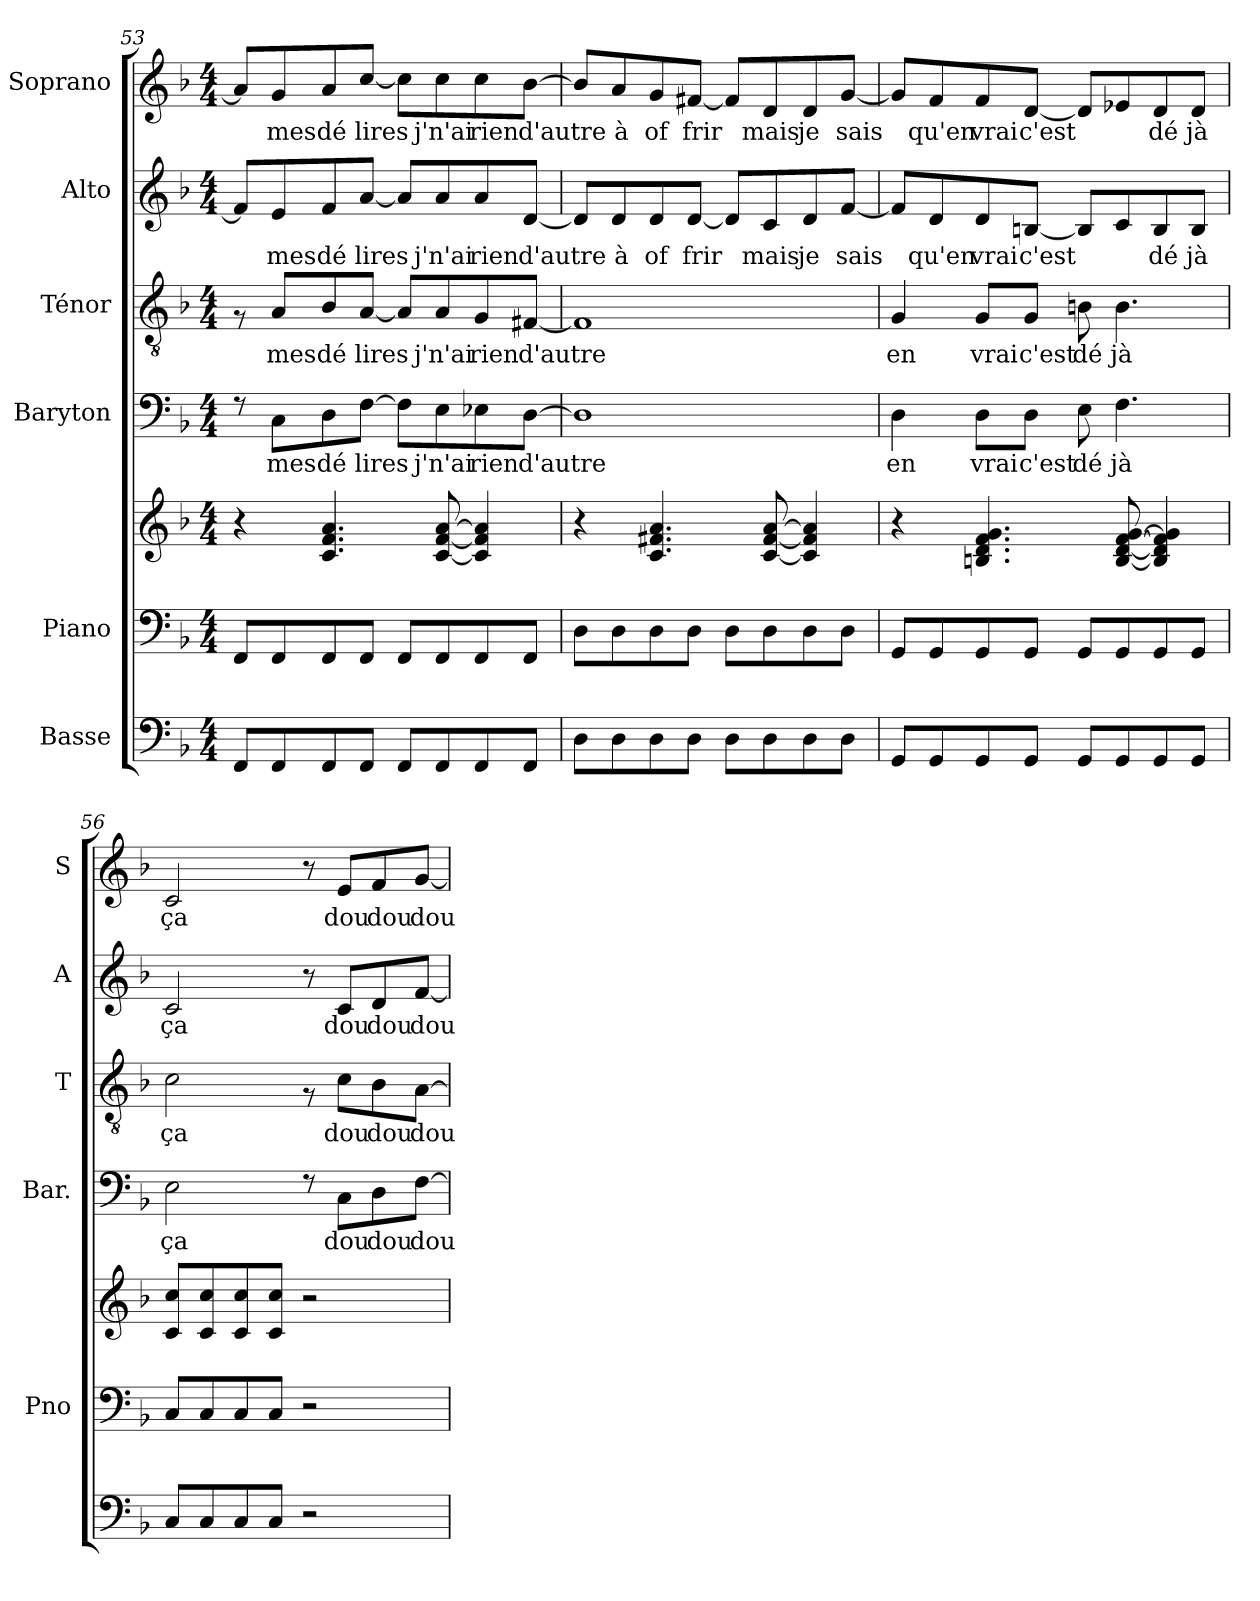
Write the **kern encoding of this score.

**kern	**kern	**kern	**kern	**text	**kern	**text	**kern	**text	**kern	**text
*part6	*part5	*part5	*part4	*part4	*part3	*part3	*part2	*part2	*part1	*part1
*staff7	*staff6	*staff5	*staff4	*staff4	*staff3	*staff3	*staff2	*staff2	*staff1	*staff1
*I"Basse	*I"Piano	*	*I"Baryton	*	*I"Ténor	*	*I"Alto	*	*I"Soprano	*
*	*I'Pno	*	*I'Bar.	*	*I'T	*	*I'A	*	*I'S	*
!!LO:LB:g=z
*clefF4	*clefF4	*clefG2	*clefF4	*	*clefGv2	*	*clefG2	*	*clefG2	*
*ITrd7c12	*	*	*	*	*	*	*	*	*	*
*k[b-]	*k[b-]	*k[b-]	*k[b-]	*	*k[b-]	*	*k[b-]	*	*k[b-]	*
*F:	*F:	*F:	*F:	*	*F:	*	*F:	*	*F:	*
*M4/4	*M4/4	*M4/4	*M4/4	*	*M4/4	*	*M4/4	*	*M4/4	*
=53	=53	=53	=53	=53	=53	=53	=53	=53	=53	=53
8FFF/L	8FF/L	4r	8rF	.	8rF	.	8f/L]	.	8a/L]	.
!	!	!	!	!LO:LY:b:rj	!	!	!	!	!	!
!	!	!	!	!	!	!LO:LY:b	!	!	!	!
!	!	!	!	!	!	!	!	!LO:LY:b	!	!
!	!	!	!	!	!	!	!	!	!	!LO:LY:b
8FFF/	8FF/	.	8C\L	mes	8A/L	mes	8e/	mes	8g/	mes
!	!	!	!	!LO:LY:b:rj	!	!	!	!	!	!
!	!	!	!	!	!	!LO:LY:b	!	!	!	!
!	!	!	!	!	!	!	!	!LO:LY:b	!	!
!	!	!	!	!	!	!	!	!	!	!LO:LY:b
8FFF/	8FF/	4.c/ 4.f/ 4.a/	8D\	dé	8B-/	dé	8f/	dé	8a/	dé
!	!	!	!	!LO:LY:b:rj	!	!	!	!	!	!
!	!	!	!	!	!	!LO:LY:b	!	!	!	!
!	!	!	!	!	!	!	!	!LO:LY:b	!	!
!	!	!	!	!	!	!	!	!	!	!LO:LY:b
8FFF/J	8FF/J	.	[<8F\J	lires	[<8A/J	lires	[<8a/J	lires	[<8cc/J	lires
8FFF/L	8FF/L	.	8F\L]	.	8A/L]	.	8a/L]	.	8cc\L]	.
!	!	!	!	!LO:LY:b:rj	!	!	!	!	!	!
!	!	!	!	!	!	!LO:LY:b	!	!	!	!
!	!	!	!	!	!	!	!	!LO:LY:b	!	!
!	!	!	!	!	!	!	!	!	!	!LO:LY:b
8FFF/	8FF/	[8c/ [8f/ [8a/	8E\	j'n'ai	8A/	j'n'ai	8a/	j'n'ai	8cc\	j'n'ai
!	!	!	!	!LO:LY:b:rj	!	!	!	!	!	!
!	!	!	!	!	!	!LO:LY:b	!	!	!	!
!	!	!	!	!	!	!	!	!LO:LY:b	!	!
!	!	!	!	!	!	!	!	!	!	!LO:LY:b
8FFF/	8FF/	4c/] 4f/] 4a/]	8E-X\	rien	8G/	rien	8a/	rien	8cc\	rien
!	!	!	!	!LO:LY:b:rj	!	!	!	!	!	!
!	!	!	!	!	!	!LO:LY:b	!	!	!	!
!	!	!	!	!	!	!	!	!LO:LY:b	!	!
!	!	!	!	!	!	!	!	!	!	!LO:LY:b
8FFF/J	8FF/J	.	[>8D\J	d'autre	[>8F#X/J	d'autre	[>8d/J	d'autre	[>8b-\J	d'autre
=54	=54	=54	=54	=54	=54	=54	=54	=54	=54	=54
8DD\L	8D\L	4r	1D]	.	1F#]	.	8d/L]	.	8b-/L]	.
!	!	!	!	!	!	!	!	!LO:LY:b	!	!
!	!	!	!	!	!	!	!	!	!	!LO:LY:b
8DD\	8D\	.	.	.	.	.	8d/	à	8a/	à
!	!	!	!	!	!	!	!	!LO:LY:b	!	!
!	!	!	!	!	!	!	!	!	!	!LO:LY:b
8DD\	8D\	4.c/ 4.f#X/ 4.a/	.	.	.	.	8d/	of	8g/	of
!	!	!	!	!	!	!	!	!LO:LY:b	!	!
!	!	!	!	!	!	!	!	!	!	!LO:LY:b
8DD\J	8D\J	.	.	.	.	.	[<8d/J	frir	[<8f#X/J	frir
8DD\L	8D\L	.	.	.	.	.	8d/L]	.	8f#/L]	.
!	!	!	!	!	!	!	!	!LO:LY:b	!	!
!	!	!	!	!	!	!	!	!	!	!LO:LY:b
8DD\	8D\	[8c/ [8f#/ [8a/	.	.	.	.	8c/	mais	8d/	mais
!	!	!	!	!	!	!	!	!LO:LY:b	!	!
!	!	!	!	!	!	!	!	!	!	!LO:LY:b
8DD\	8D\	4c/] 4f#/] 4a/]	.	.	.	.	8d/	je	8d/	je
!	!	!	!	!	!	!	!	!LO:LY:b	!	!
!	!	!	!	!	!	!	!	!	!	!LO:LY:b
8DD\J	8D\J	.	.	.	.	.	[<8f/J	sais	[<8g/J	sais
=55	=55	=55	=55	=55	=55	=55	=55	=55	=55	=55
!	!	!	!	!LO:LY:b:rj	!	!	!	!	!	!
!	!	!	!	!	!	!LO:LY:b	!	!	!	!
8GGG/L	8GG/L	4r	4D\	en	4G/	en	8f/L]	.	8g/L]	.
!	!	!	!	!	!	!	!	!LO:LY:b	!	!
!	!	!	!	!	!	!	!	!	!	!LO:LY:b
8GGG/	8GG/	.	.	.	.	.	8d/	qu'en	8f/	qu'en
!	!	!	!	!LO:LY:b:rj	!	!	!	!	!	!
!	!	!	!	!	!	!LO:LY:b	!	!	!	!
!	!	!	!	!	!	!	!	!LO:LY:b	!	!
!	!	!	!	!	!	!	!	!	!	!LO:LY:b
8GGG/	8GG/	4.Bn/ 4.d/ 4.f/ 4.g/	8D\L	vrai	8G/L	vrai	8d/	vrai	8f/	vrai
!	!	!	!	!LO:LY:b:rj	!	!	!	!	!	!
!	!	!	!	!	!	!LO:LY:b	!	!	!	!
!	!	!	!	!	!	!	!	!LO:LY:b	!	!
!	!	!	!	!	!	!	!	!	!	!LO:LY:b
8GGG/J	8GG/J	.	8D\J	c'est	8G/J	c'est	[8Bn/J	c'est	[8d/J	c'est
!	!	!	!	!LO:LY:b:rj	!	!	!	!	!	!
!	!	!	!	!	!	!LO:LY:b	!	!	!	!
8GGG/L	8GG/L	.	8E\	dé	8Bn\	dé	8B/L]	.	8d/L]	.
!	!	!	!	!LO:LY:b:rj	!	!	!	!	!	!
!	!	!	!	!	!	!LO:LY:b	!	!	!	!
8GGG/	8GG/	[8B/ [8d/ [8f/ [8g/	4.F\	jà	4.B\	jà	8c/	.	8e-X/	.
!	!	!	!	!	!	!	!	!LO:LY:b	!	!
!	!	!	!	!	!	!	!	!	!	!LO:LY:b
8GGG/	8GG/	4B/] 4d/] 4f/] 4g/]	.	.	.	.	8B/	dé	8d/	dé
!	!	!	!	!	!	!	!	!LO:LY:b	!	!
!	!	!	!	!	!	!	!	!	!	!LO:LY:b
8GGG/J	8GG/J	.	.	.	.	.	8B/J	jà	8d/J	jà
=56	=56	=56	=56	=56	=56	=56	=56	=56	=56	=56
!	!	!	!	!LO:LY:b:rj	!	!	!	!	!	!
!	!	!	!	!	!	!LO:LY:b	!	!	!	!
!	!	!	!	!	!	!	!	!LO:LY:b	!	!
!	!	!	!	!	!	!	!	!	!	!LO:LY:b
8CC/L	8C/L	8c/ 8cc/L	2E\	ça	2c\	ça	2c/	ça	2c/	ça
8CC/	8C/	8c/ 8cc/	.	.	.	.	.	.	.	.
8CC/	8C/	8c/ 8cc/	.	.	.	.	.	.	.	.
8CC/J	8C/J	8c/ 8cc/J	.	.	.	.	.	.	.	.
2r	2r	2r	8rF	.	8rF	.	8r	.	8r	.
!	!	!	!	!LO:LY:b:rj	!	!	!	!	!	!
!	!	!	!	!	!	!LO:LY:b	!	!	!	!
!	!	!	!	!	!	!	!	!LO:LY:b	!	!
!	!	!	!	!	!	!	!	!	!	!LO:LY:b
.	.	.	8C\L	dou	8c\L	dou	8c/L	dou	8e/L	dou
!	!	!	!	!LO:LY:b:rj	!	!	!	!	!	!
!	!	!	!	!	!	!LO:LY:b	!	!	!	!
!	!	!	!	!	!	!	!	!LO:LY:b	!	!
!	!	!	!	!	!	!	!	!	!	!LO:LY:b
.	.	.	8D\	dou	8B-\	dou	8d/	dou	8f/	dou
!	!	!	!	!LO:LY:b:rj	!	!	!	!	!	!
!	!	!	!	!	!	!LO:LY:b	!	!	!	!
!	!	!	!	!	!	!	!	!LO:LY:b	!	!
!	!	!	!	!	!	!	!	!	!	!LO:LY:b
.	.	.	[8F\J	dou	[8A\J	dou	[8f/J	dou	[8g/J	dou
=	=	=	=	=	=	=	=	=	=	=
*-	*-	*-	*-	*-	*-	*-	*-	*-	*-	*-
